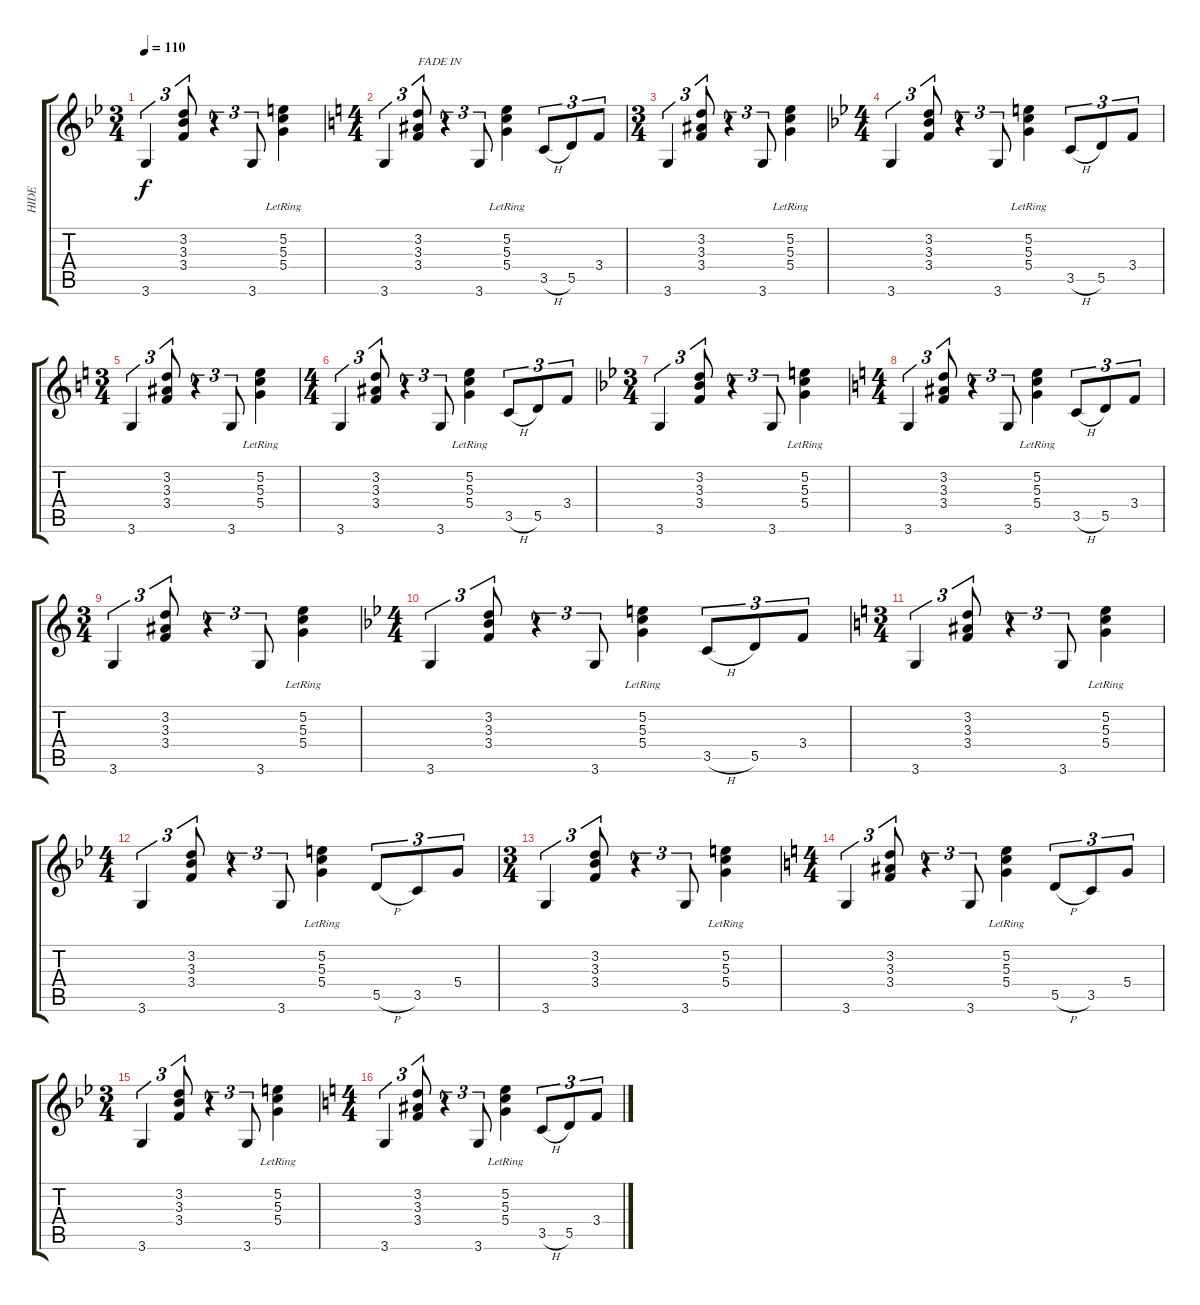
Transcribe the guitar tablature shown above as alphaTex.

\track ("HIDE" "HIDE") {instrument acousticguitarsteel}
\staff {score tabs}
\tuning (E4 B3 G3 D3 A2 E2) {hide}
\ts (3 4)
\tempo 110
\clef g2
\ks gminor
3.6.4{tu (3 2) dy f volume 0 instrument acousticguitarsteel} (3.2 3.3 3.4).8{tu (3 2)} r.4{tu (3 2)} 3.6.8{tu (3 2)} (5.2{lr} 5.3{lr} 5.4{lr}).4 |
\ts (4 4)
\ks c
3.6.4{tu (3 2) volume 1} (3.2 3.3 3.4).8{tu (3 2) txt "FADE IN"} r.4{tu (3 2)} 3.6.8{tu (3 2)} (5.2{lr} 5.3{lr} 5.4{lr}).4 3.5{h}.8{tu (3 2)} 5.5.8{tu (3 2)} 3.4.8{tu (3 2)} |
\ts (3 4)
3.6.4{tu (3 2) volume 2} (3.2 3.3 3.4).8{tu (3 2)} r.4{tu (3 2)} 3.6.8{tu (3 2)} (5.2{lr} 5.3{lr} 5.4{lr}).4 |
\ts (4 4)
\ks gminor
3.6.4{tu (3 2) volume 3} (3.2 3.3 3.4).8{tu (3 2)} r.4{tu (3 2)} 3.6.8{tu (3 2)} (5.2{lr} 5.3{lr} 5.4{lr}).4 3.5{h}.8{tu (3 2)} 5.5.8{tu (3 2)} 3.4.8{tu (3 2)} |
\ts (3 4)
\ks c
3.6.4{tu (3 2) volume 4} (3.2 3.3 3.4).8{tu (3 2)} r.4{tu (3 2)} 3.6.8{tu (3 2)} (5.2{lr} 5.3{lr} 5.4{lr}).4 |
\ts (4 4)
3.6.4{tu (3 2) volume 5} (3.2 3.3 3.4).8{tu (3 2)} r.4{tu (3 2)} 3.6.8{tu (3 2)} (5.2{lr} 5.3{lr} 5.4{lr}).4 3.5{h}.8{tu (3 2)} 5.5.8{tu (3 2)} 3.4.8{tu (3 2)} |
\ts (3 4)
\ks gminor
3.6.4{tu (3 2) volume 6} (3.2 3.3 3.4).8{tu (3 2)} r.4{tu (3 2)} 3.6.8{tu (3 2)} (5.2{lr} 5.3{lr} 5.4{lr}).4 |
\ts (4 4)
\ks c
3.6.4{tu (3 2) volume 7} (3.2 3.3 3.4).8{tu (3 2)} r.4{tu (3 2)} 3.6.8{tu (3 2)} (5.2{lr} 5.3{lr} 5.4{lr}).4 3.5{h}.8{tu (3 2)} 5.5.8{tu (3 2)} 3.4.8{tu (3 2)} |
\ts (3 4)
3.6.4{tu (3 2) volume 8} (3.2 3.3 3.4).8{tu (3 2)} r.4{tu (3 2)} 3.6.8{tu (3 2)} (5.2{lr} 5.3{lr} 5.4{lr}).4 |
\ts (4 4)
\ks gminor
3.6.4{tu (3 2)} (3.2 3.3 3.4).8{tu (3 2)} r.4{tu (3 2)} 3.6.8{tu (3 2)} (5.2{lr} 5.3{lr} 5.4{lr}).4 3.5{h}.8{tu (3 2)} 5.5.8{tu (3 2)} 3.4.8{tu (3 2)} |
\ts (3 4)
\ks c
3.6.4{tu (3 2)} (3.2 3.3 3.4).8{tu (3 2)} r.4{tu (3 2)} 3.6.8{tu (3 2)} (5.2{lr} 5.3{lr} 5.4{lr}).4 |
\ts (4 4)
\ks gminor
3.6.4{tu (3 2)} (3.2 3.3 3.4).8{tu (3 2)} r.4{tu (3 2)} 3.6.8{tu (3 2)} (5.2{lr} 5.3{lr} 5.4{lr}).4 5.5{h}.8{tu (3 2)} 3.5.8{tu (3 2)} 5.4.8{tu (3 2)} |
\ts (3 4)
3.6.4{tu (3 2)} (3.2 3.3 3.4).8{tu (3 2)} r.4{tu (3 2)} 3.6.8{tu (3 2)} (5.2{lr} 5.3{lr} 5.4{lr}).4 |
\ts (4 4)
\ks c
3.6.4{tu (3 2)} (3.2 3.3 3.4).8{tu (3 2)} r.4{tu (3 2)} 3.6.8{tu (3 2)} (5.2{lr} 5.3{lr} 5.4{lr}).4 5.5{h}.8{tu (3 2)} 3.5.8{tu (3 2)} 5.4.8{tu (3 2)} |
\ts (3 4)
\ks gminor
3.6.4{tu (3 2)} (3.2 3.3 3.4).8{tu (3 2)} r.4{tu (3 2)} 3.6.8{tu (3 2)} (5.2{lr} 5.3{lr} 5.4{lr}).4 |
\ts (4 4)
\ks c
3.6.4{tu (3 2)} (3.2 3.3 3.4).8{tu (3 2)} r.4{tu (3 2)} 3.6.8{tu (3 2)} (5.2{lr} 5.3{lr} 5.4{lr}).4 3.5{h}.8{tu (3 2)} 5.5.8{tu (3 2)} 3.4.8{tu (3 2)}
